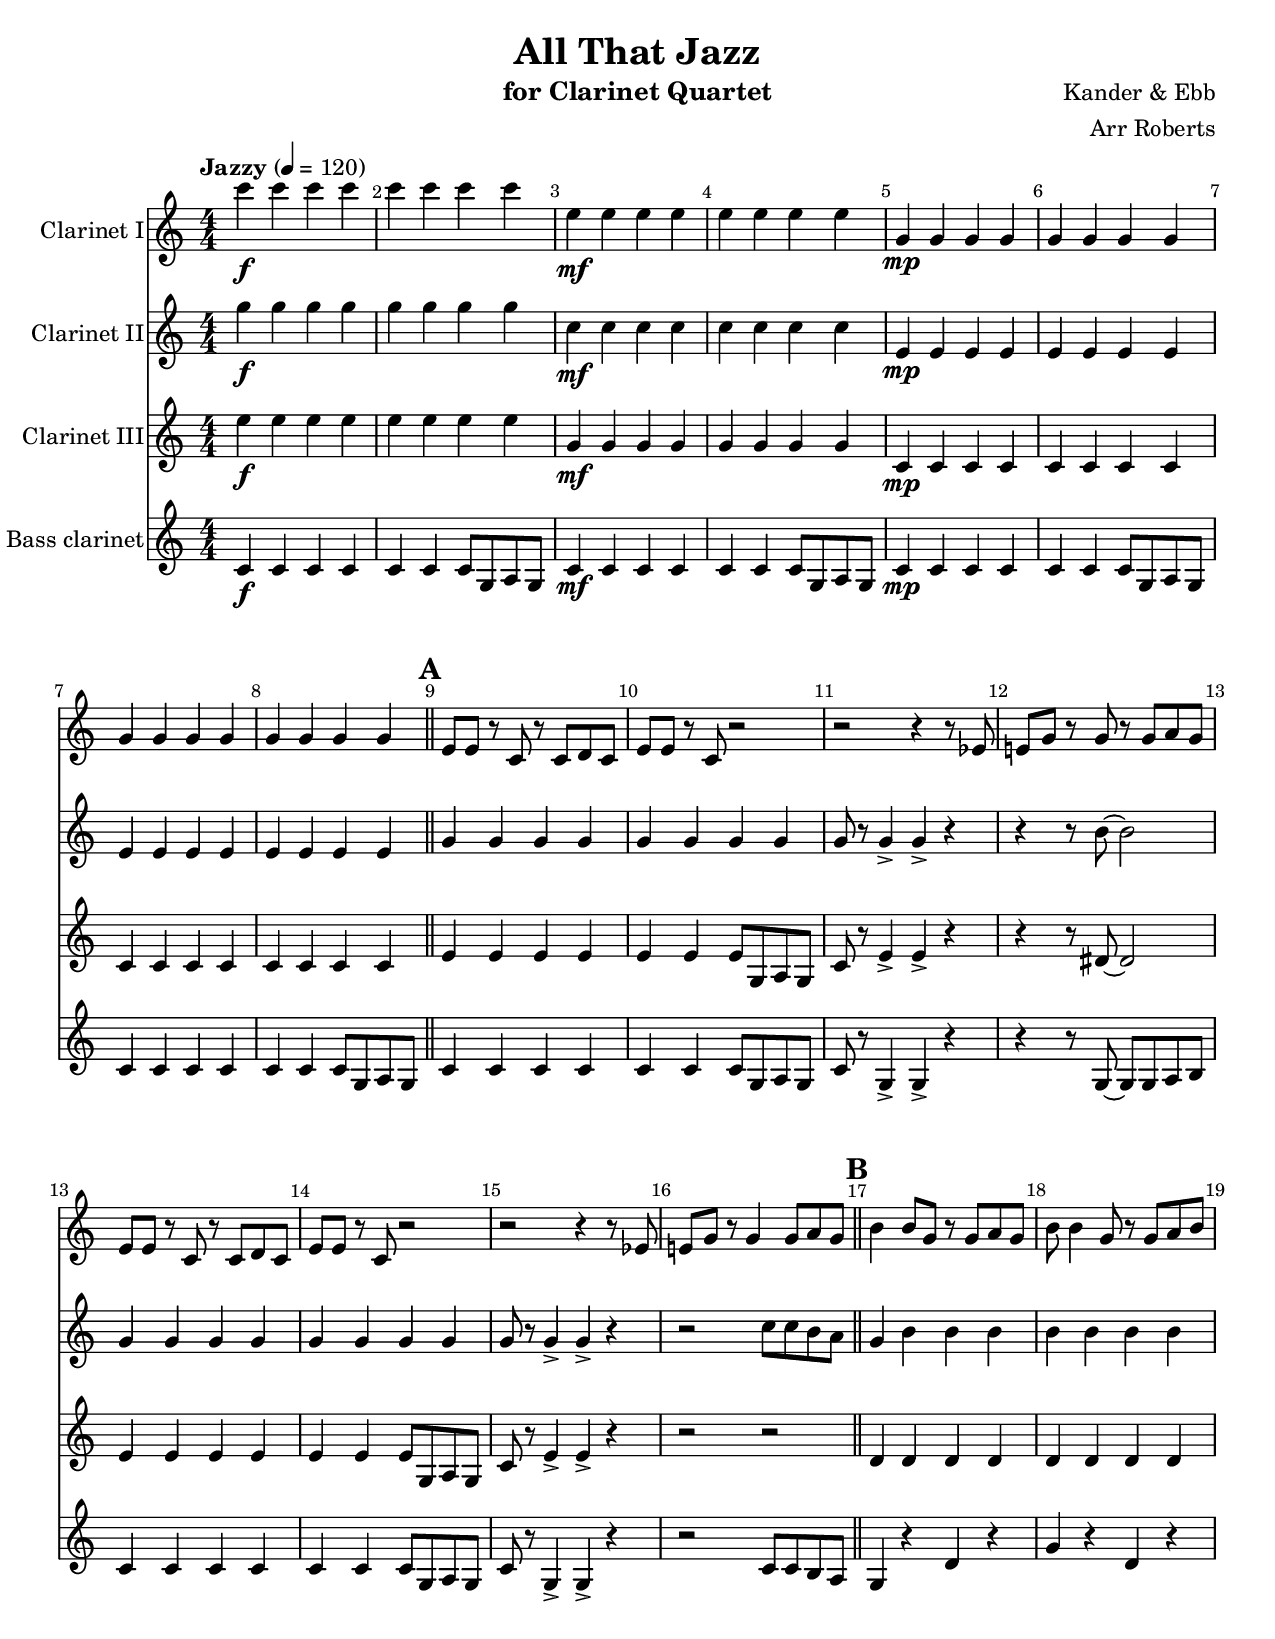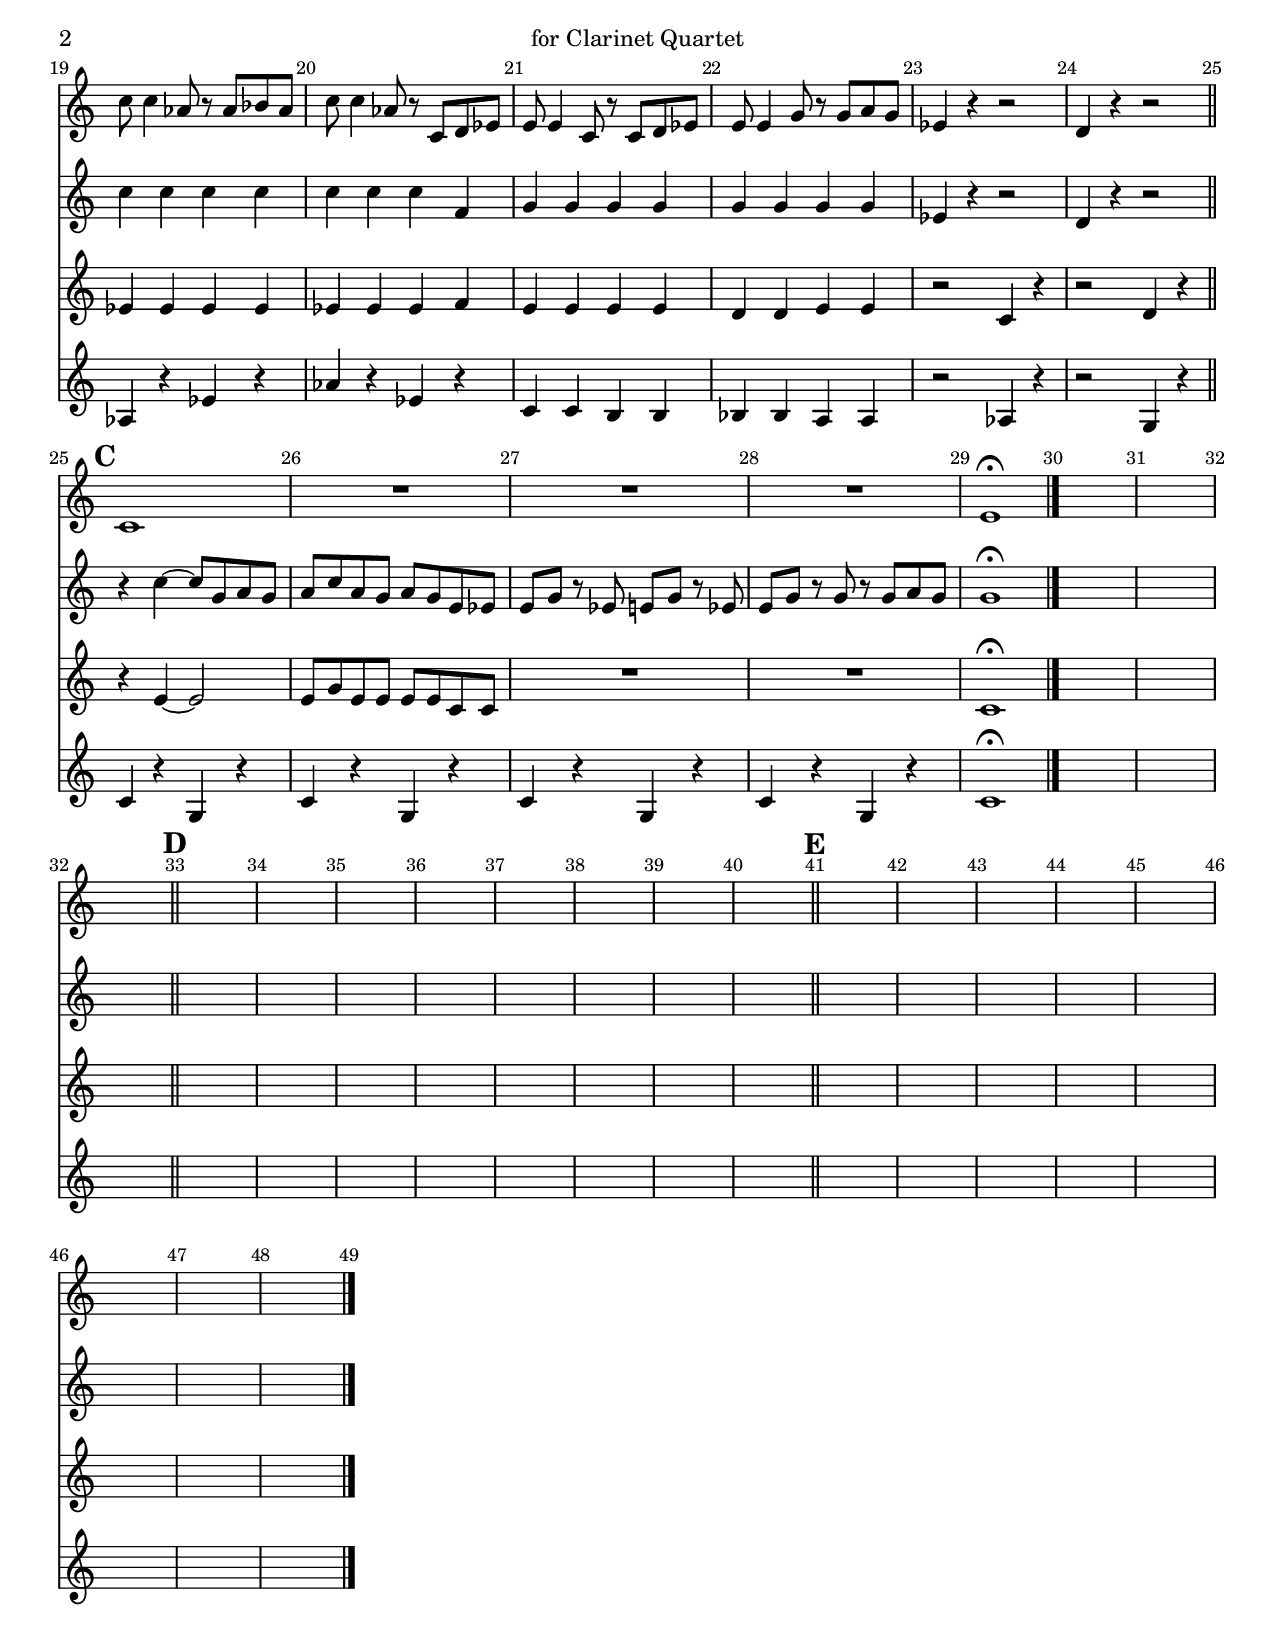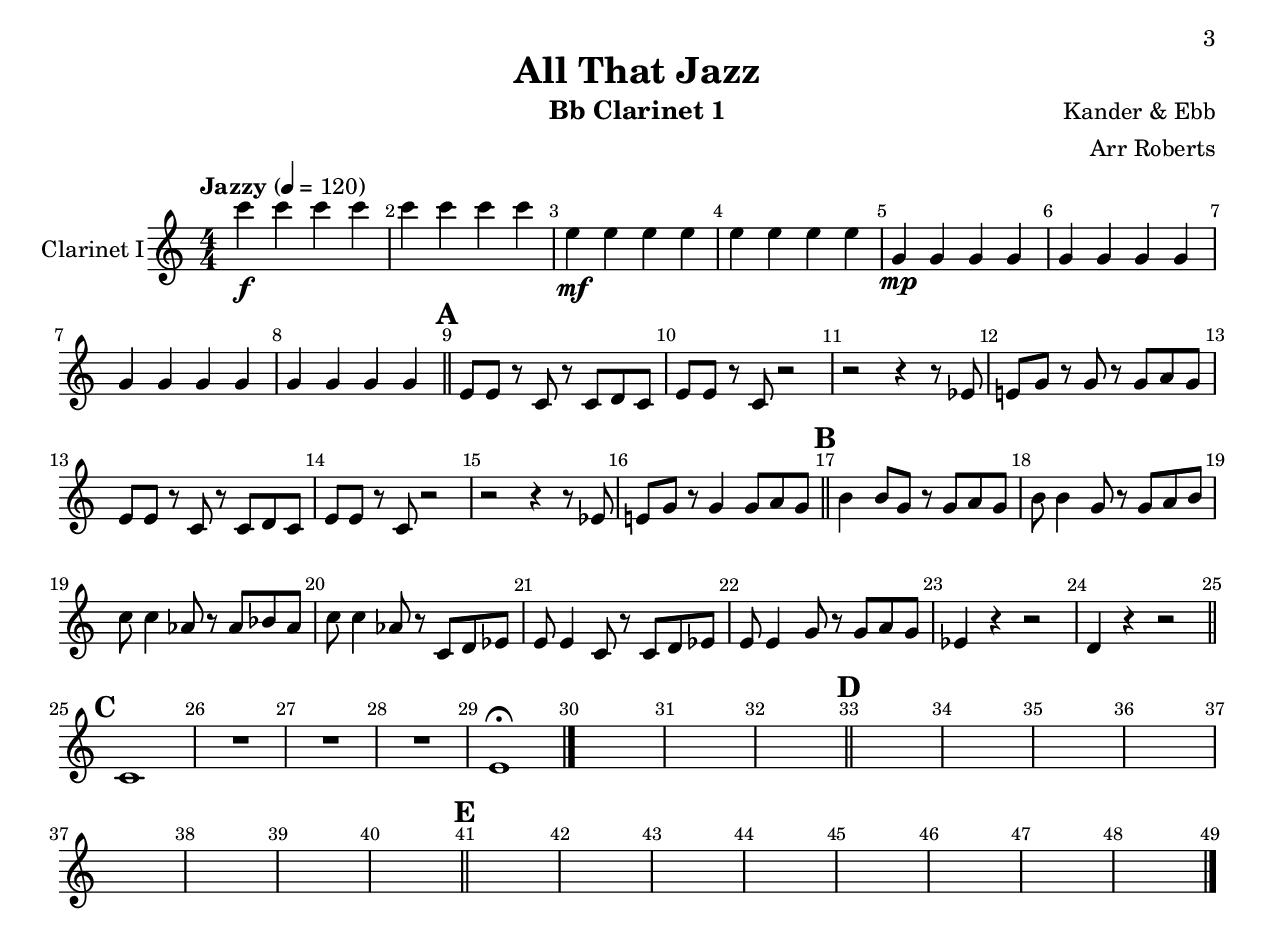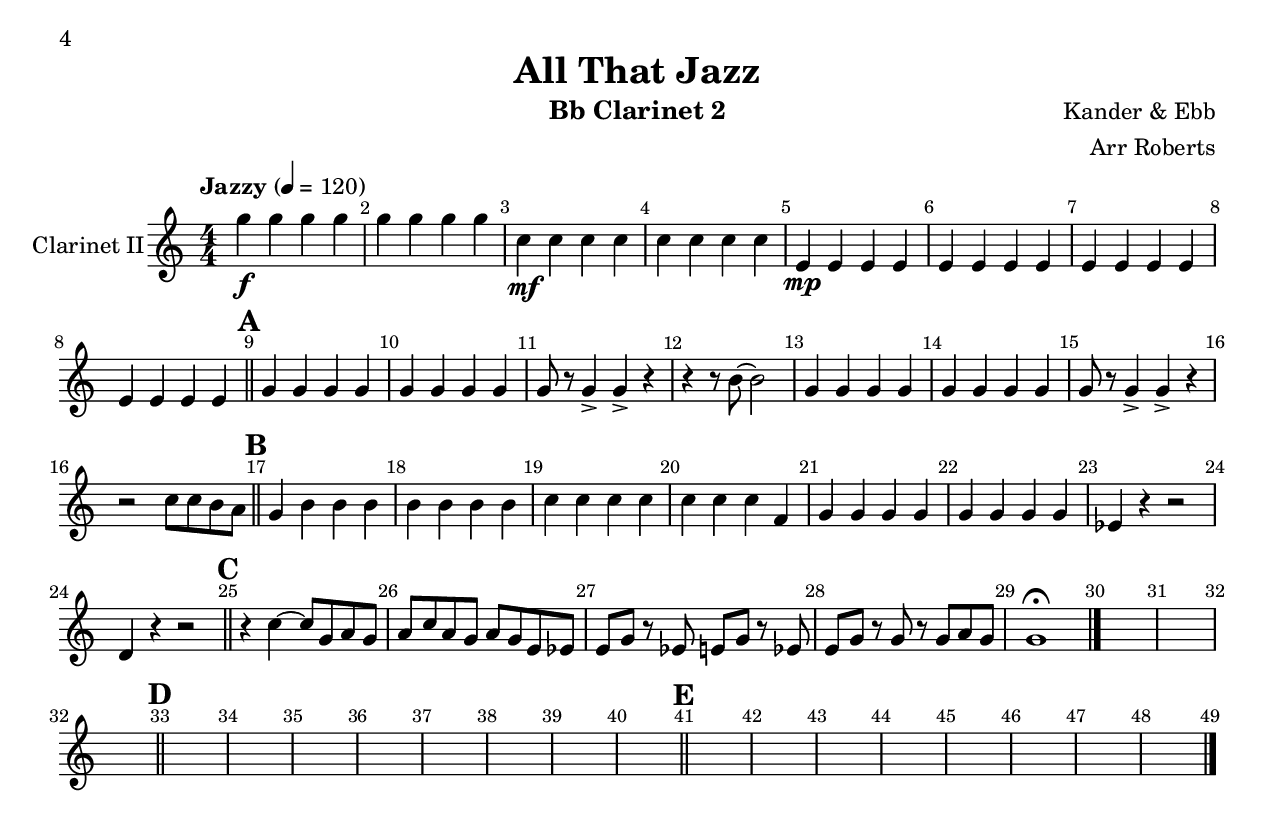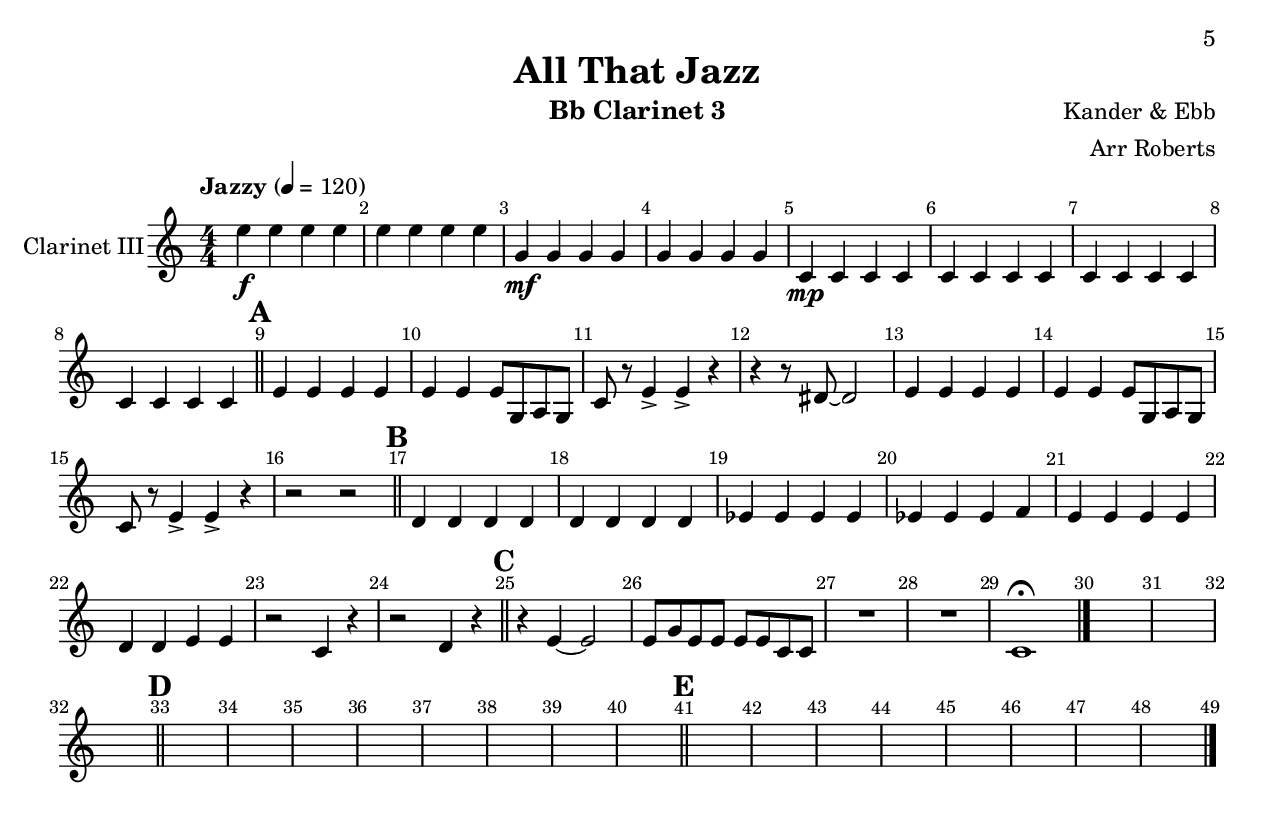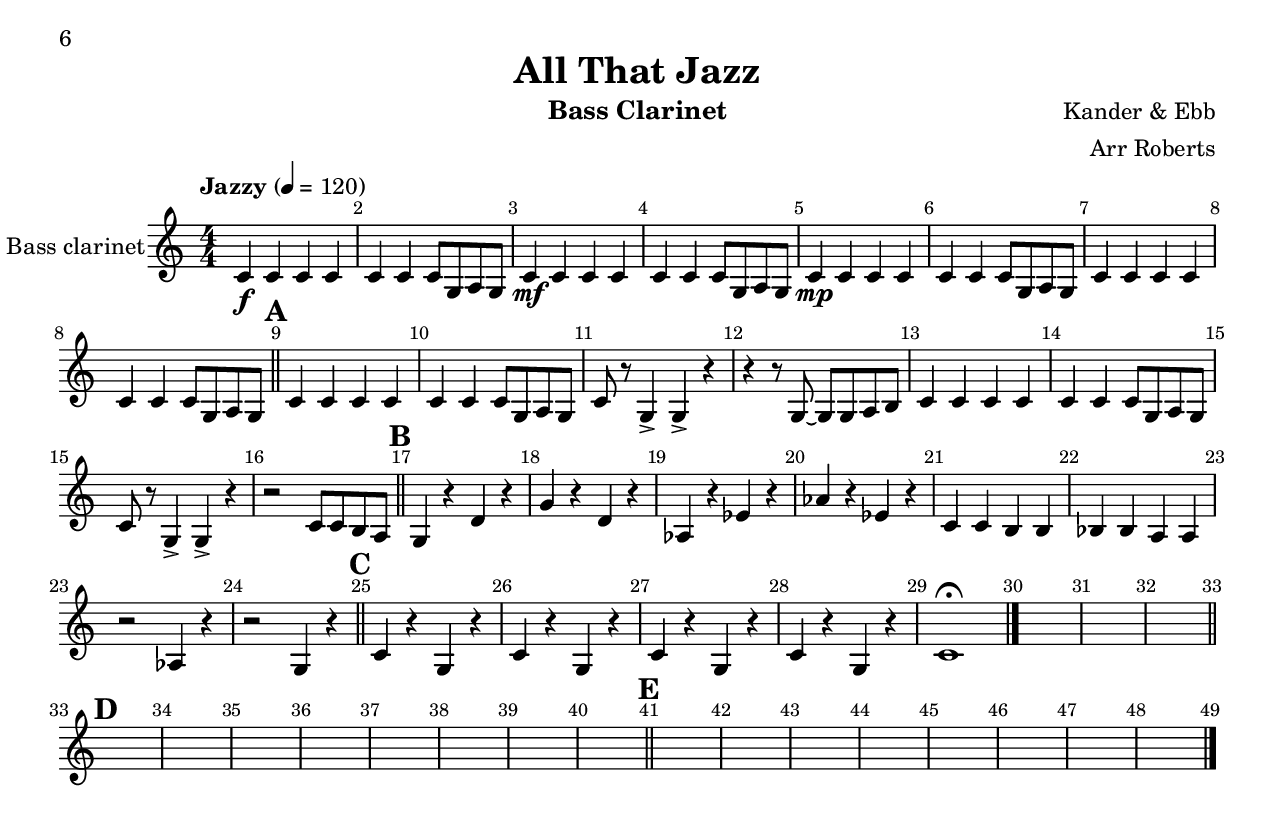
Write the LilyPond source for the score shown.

\version "2.16.0"
\include "english.ly"

\paper {
  #(set-paper-size "letter")
}

simile = \markup { \italic simile }
subMp = \markup { sub \dynamic mp }
rall = \markup { \italic rall... }
ritard = \markup { \italic { molto rit. } }
atempo = \markup { \italic { a tempo } }


common = {
  \numericTimeSignature 
  \override Score.BarNumber #'break-visibility = #all-visible
  \override Score.BarNumber #'self-alignment-X = #0
  \override Score.BarNumber #'self-alignment-Y = #1
  \override MultiMeasureRest #'expand-limit = #1
  \override BreathingSign.text = \markup { \musicglyph #"scripts.caesura.straight" } 
  \time 4/4
  \tempo "Jazzy" 4=120
  \clef treble 
  \key c \major
  \set Score.markFormatter = #format-mark-box-letters
}

notation = {
    s1*8 \bar "||" \mark \default
    s1*8 \bar "||" \mark \default
    s1*8 \bar "||" \mark \default
    s1*8 \bar "||" \mark \default
    s1*8 \bar "||" \mark \default
    s1*8 \bar "|."
}

\parallelMusic  #'(clari clarii clariii clarb) {

    c4\f c c c |
    g'4\f g g g |
    e4\f e e e |
    c4\f c c c |

    c4 c c c |
    g4 g g g |
    e4 e e e |
    c4 c c8 g a g |

    e,4\mf e e e |
    c,4\mf c c c |
    g,4\mf g g g |
    c4\mf c c c |

    e4 e e e |
    c4 c c c |
    g4 g g g |
    c4 c c8 g a g |

    g,4\mp g g g |
    e,4\mp e e e |
    c,4\mp c c c |
    c4\mp c c c |

    g4 g g g |
    e4 e e e |
    c4 c c c |
    c4 c c8 g a g |

    g4 g g g |
    e4 e e e |
    c4 c c c |
    c4 c c c |

    g4 g g g |
    e4 e e e |
    c4 c c c |
    c4 c c8 g a g |
 
    % Come on babe why don't we paint the town

    e8 e r c r c d c |
    g4 g g g |
    e4 e e e |
    c4 c c c |

    e8 e r c r2 |
    g4 g g g |
    e4 e e8 g, a g |
    c4 c c8 g a g |
    
    r2 r4 r8 ef8 |
    g8 r g4-> g-> r4 |
    c8 r e4-> e-> r4 |
    c8 r g4-> g-> r4 |

    e!8 g r g r g a g |
    r4 r8 b8~b2 |
    r4 r8 ds8~ds2 |
    r4 r8 g8~g8 g a b |

    % I'm gonna rouge my knees and roll my stockings down

    e8 e r c r c d c |
    g4 g g g |
    e4 e e e |
    c4 c c c |

    e8 e r c r2 |
    g4 g g g |
    e4 e e8 g, a g |
    c4 c c8 g a g |
    
    r2 r4 r8 ef8 |
    g8 r g4-> g-> r4 |
    c8 r e4-> e-> r4 |
    c8 r g4-> g-> r4 |

    e!8 g r g4 g8 a g |
    r2 c8 c b a |
    r2 r2 |
    r2 c8 c b a |

    % Park the car, I know a whoopee spot

    b4 b8 g8 r g a g |
    g4 b b b |
    d4 d d d |
    g4 r d' r |

    b8 b4 g8 r g a b |
    b4 b b b |
    d4 d d d |
    g4 r d r |

    c8 c4 af8 r af bf af |
    c4 c c c |
    ef4 ef ef ef |
    af4 r ef' r |

    c8 c4 af8 r c,8 d ef |
    c4 c c f, |
    ef4 ef ef f |
    af4 r ef r |

    % Noisy hall where there's a nightly brawl

    e8 e4 c8 r8 c d ef |
    g4 g g g |
    e4 e e e |
    c4 c b b |

    e8 e4 g8 r8 g a g |
    g4 g g g |
    d4 d e e |
    bf4 bf a a |

    ef4 r4 r2 |
    ef4 r4 r2 |
    r2 c4 r4 |
    r2 af4 r4 |

    d4 r4 r2 |
    d4 r4 r2 |
    r2 d4 r4 |
    r2 g4 r4 |

    % Jazz -- end swing.

    c1 |
    r4 c'4~c8 g a g |
    r4 e4~e2 |
    c4 r g r |

    R1 |
    a8 c a g a g e ef |
    e8 g e e e e c c |
    c4 r g r |

    R1 |
    e8 g r ef e g r ef |
    R1 |
    c4 r g r |

    R1 |
    e8 g r g r g a g |
    R1 |
    c4 r g r |

    e1\fermata \bar "|." |
    g1\fermata \bar "|." |
    c1\fermata \bar "|." |
    c1\fermata \bar "|." |

}


clari =   \transpose bf bf { \common  \relative c''' \clari }
clarii =  \transpose bf bf { \common  \relative c''  \clarii }
clariii = \transpose bf bf { \common  \relative c''  \clariii }
clarb =   \transpose bf bf { \common  \relative c'   \clarb }

xtitle = "All That Jazz"
xinstrument = "from Chicago"
xcomposer = "Kander & Ebb"
xarranger = "Arr Roberts"



scoreAClarinetIPart = \new Staff \with {
  instrumentName = "Clarinet I"
  midiInstrument = "clarinet"
} << \notation { \common  \relative c''' \clari } >>

scoreAClarinetIIPart = \new Staff \with {
  instrumentName = "Clarinet II"
  midiInstrument = "clarinet"
} << \notation { \common  \relative c'' \clarii } >>

scoreAClarinetIIIPart = \new Staff \with {
  instrumentName = "Clarinet III"
  midiInstrument = "clarinet"
} << \notation { \common  \relative c'' \clariii } >>

scoreABassClarinetPart = \new Staff \with {
  instrumentName = "Bass clarinet"
  midiInstrument = "clarinet"
} << \notation { \common  \relative c' \clarb } >>


\bookpart { 
    \header {
      title = \xtitle
      instrument = "for Clarinet Quartet"
      composer = \xcomposer
      arranger = \xarranger
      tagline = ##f
    }
    
    \score {
      <<
        \scoreAClarinetIPart
        \scoreAClarinetIIPart
        \scoreAClarinetIIIPart
        \scoreABassClarinetPart
      >>
      \layout { ragged-last = ##t }
      \midi { }
    }
}

\paper {
    raggied-bottom = ##t
}

\bookpart {
   \header {
      title = \xtitle
      composer = \xcomposer
      arranger = \xarranger
      instrument = "Bb Clarinet 1"
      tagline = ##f
    }
    \score { \scoreAClarinetIPart }
}


\bookpart {
   \header {
      title = \xtitle
      composer = \xcomposer
      arranger = \xarranger
      instrument = "Bb Clarinet 2"
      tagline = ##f
    }
    \score { \scoreAClarinetIIPart }
}

\bookpart {
   \header {
      title = \xtitle
      composer = \xcomposer
      arranger = \xarranger
      instrument = "Bb Clarinet 3"
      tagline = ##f
    }
    \score { \scoreAClarinetIIIPart }
}

\bookpart {
   \header {
      title = \xtitle
      composer = \xcomposer
      arranger = \xarranger
      instrument = "Bass Clarinet"
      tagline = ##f
    }
    \score { \scoreABassClarinetPart }
}

